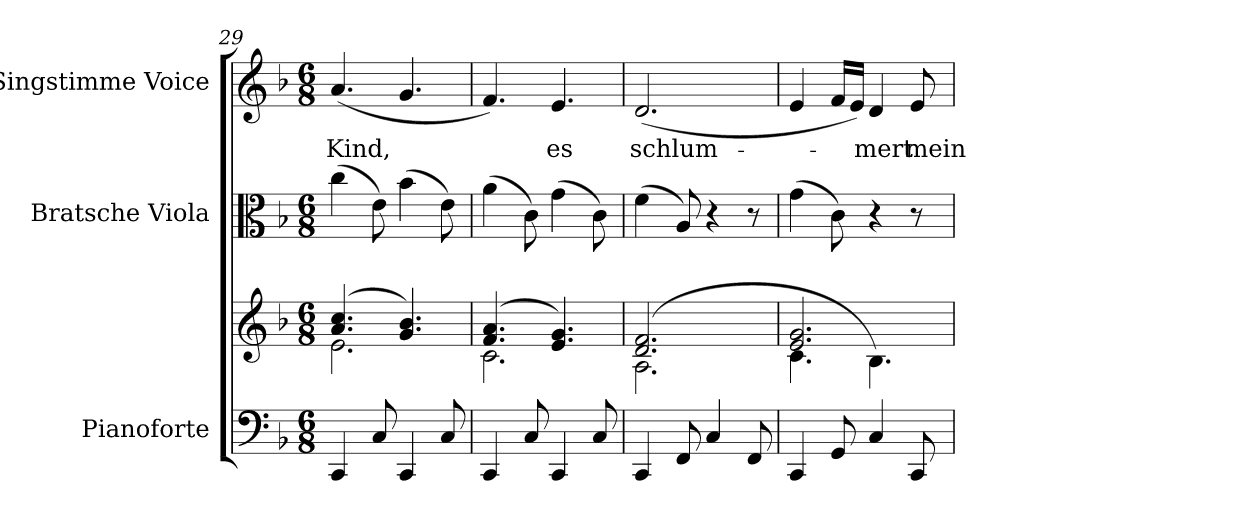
**kern	**kern	**kern	**kern	**text
*part3	*part3	*part2	*part1	*part1
*staff4	*staff3	*staff2	*staff1	*staff1
*I"Pianoforte	*	*I"Bratsche Viola	*I"Singstimme Voice	*
*I'Pno	*	*I'Vla	*	*
*clefF4	*clefG2	*clefC3	*clefG2	*
*k[b-]	*k[b-]	*k[b-]	*k[b-]	*
*M6/8	*M6/8	*M6/8	*M6/8	*
=29	=29	=29	=29	=29
*	*^	*	*	*
4CC/	(4.a/ 4.cc/	2.e\	(4cc\	(>4.a/	Kind,
8C/	.	.	8e\)	.	.
4CC/	4.g/ 4.b-/)	.	(4b-\	4.g/	.
8C/	.	.	8e\)	.	.
=30	=30	=30	=30	=30	=30
4CC/	(4.f/ 4.a/	2.c\	(4a\	4.f/)	.
8C/	.	.	8c\)	.	.
4CC/	4.e/ 4.g/)	.	(4g\	4.e/	es
8C/	.	.	8c\)	.	.
=31	=31	=31	=31	=31	=31
4CC/	(>2.d/ 2.f/	2.A\	(4f\	(>2.d/	schlum-
8FF/	.	.	8A/)	.	.
4C/	.	.	4r	.	.
8FF/	.	.	8r	.	.
=32	=32	=32	=32	=32	=32
4CC/	2.e/ 2.g/	4.c\	(4g\	4e/	.
8GG/	.	.	8c\)	16f/LL	.
.	.	.	.	16e/JJ)	.
4C/	.	4.B-\)	4r	4d/	-mert
8CC/	.	.	8r	8e/	mein-
*	*v	*v	*	*	*
=	=	=	=	=
*-	*-	*-	*-	*-
